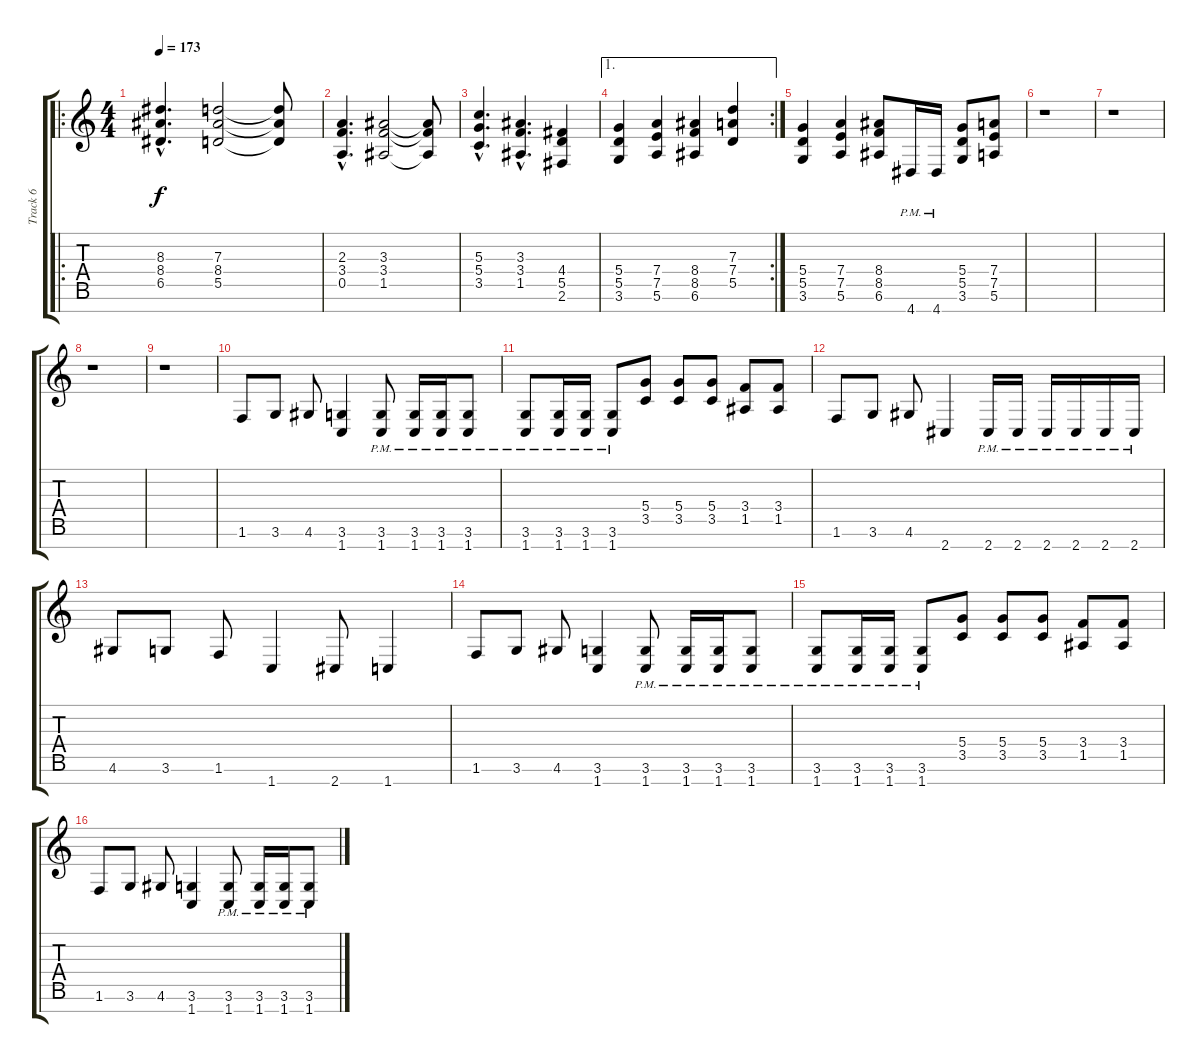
\track ("Track 6" "Track 6") {instrument distortionguitar}
\staff {score tabs}
\tuning (E4 B3 G3 D3 A2 E2 B1) {hide}
\ro
\ts (4 4)
\tempo 173
\clef g2
\ks c
(8.3{hac} 8.4{hac} 6.5{hac}).4{d dy f} (7.3 8.4 5.5).2 (7.3{t} 8.4{t} 5.5{t}).8 |
(2.3{hac} 3.4{hac} 0.5{hac}).4{d} (3.3 3.4 1.5).2 (3.3{t} 3.4{t} 1.5{t}).8 |
(5.3{hac} 5.4{hac} 3.5{hac}).4{d} (3.3{hac} 3.4{hac} 1.5{hac}).4{d} (4.4 5.5 2.6).4 |
\ae 1
\rc 2
(5.4 5.5 3.6).4 (7.4 7.5 5.6).4 (8.4 8.5 6.6).4 (7.3 7.4 5.5).4 |
(5.4 5.5 3.6).4 (7.4 7.5 5.6).4 (8.4 8.5 6.6).8 4.7{pm}.16 4.7{pm}.16 (5.4 5.5 3.6).8 (7.4 7.5 5.6).8 |
r.1 |
r.1 |
r.1 |
r.1 |
1.6.8 3.6.8 4.6.8 (3.6 1.7).4 (3.6{pm} 1.7{pm}).8 (3.6{pm} 1.7{pm}).16 (3.6{pm} 1.7{pm}).16 (3.6{pm} 1.7{pm}).8 |
(3.6{pm} 1.7{pm}).8 (3.6{pm} 1.7{pm}).16 (3.6{pm} 1.7{pm}).16 (3.6{pm} 1.7{pm}).8 (5.4 3.5).8 (5.4 3.5).8 (5.4 3.5).8 (3.4 1.5).8 (3.4 1.5).8 |
1.6.8 3.6.8 4.6.8 2.7.4 2.7{pm}.16 2.7{pm}.16 2.7{pm}.16 2.7{pm}.16 2.7{pm}.16 2.7{pm}.16 |
4.6.8 3.6.8 1.6.8 1.7.4 2.7.8 1.7.4 |
1.6.8 3.6.8 4.6.8 (3.6 1.7).4 (3.6{pm} 1.7{pm}).8 (3.6{pm} 1.7{pm}).16 (3.6{pm} 1.7{pm}).16 (3.6{pm} 1.7{pm}).8 |
(3.6{pm} 1.7{pm}).8 (3.6{pm} 1.7{pm}).16 (3.6{pm} 1.7{pm}).16 (3.6{pm} 1.7{pm}).8 (5.4 3.5).8 (5.4 3.5).8 (5.4 3.5).8 (3.4 1.5).8 (3.4 1.5).8 |
1.6.8 3.6.8 4.6.8 (3.6 1.7).4 (3.6{pm} 1.7{pm}).8 (3.6{pm} 1.7{pm}).16 (3.6{pm} 1.7{pm}).16 (3.6{pm} 1.7{pm}).8
